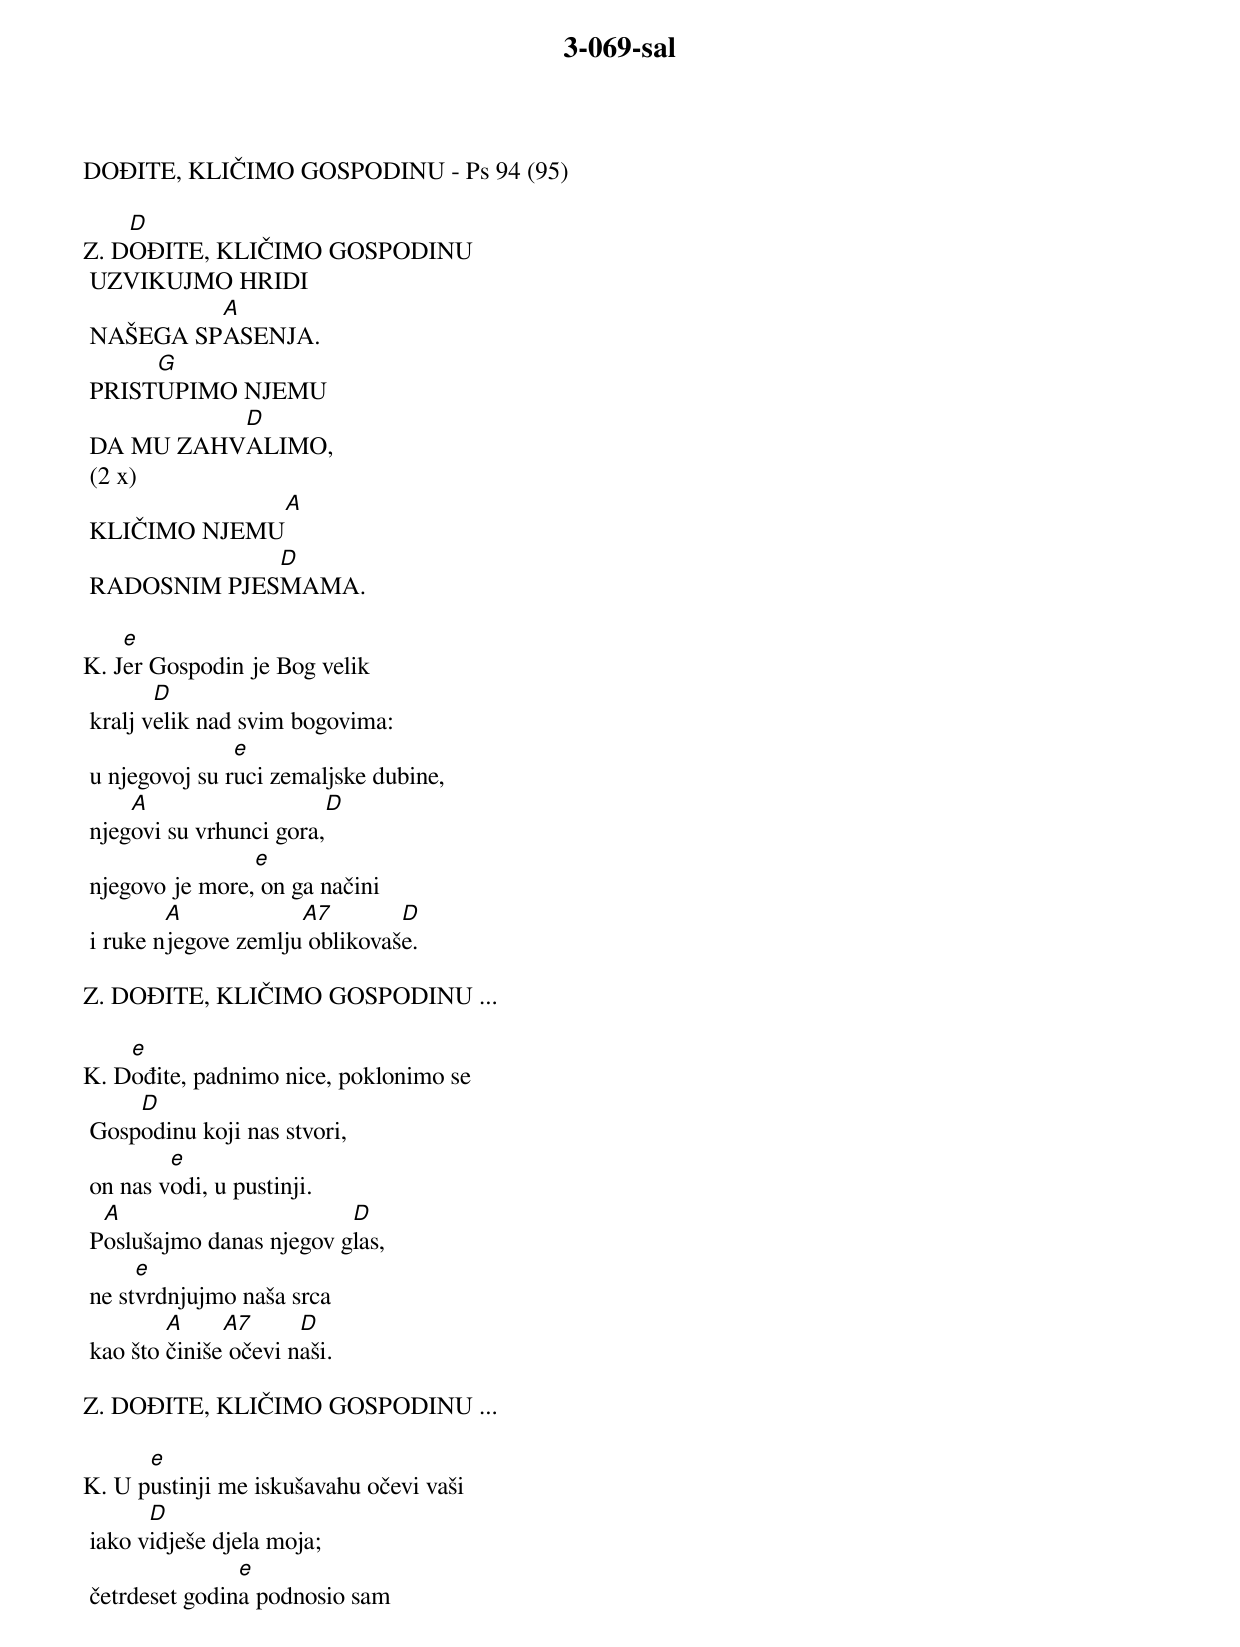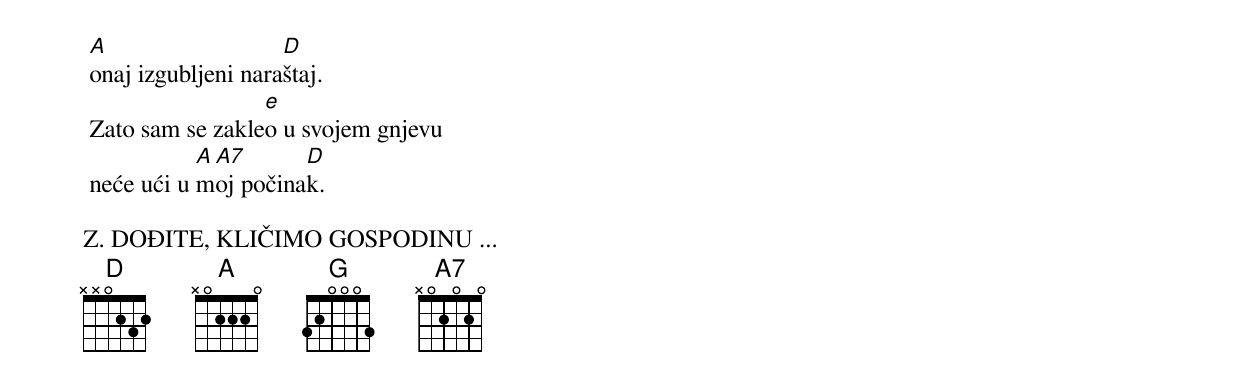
{title: 3-069-sal}

DOÐITE, KLIČIMO GOSPODINU - Ps 94 (95)

Z.	D[D]OĐITE, KLIČIMO GOSPODINU
	UZVIKUJMO HRIDI
	NAŠEGA SP[A]ASENJA.
	PRIST[G]UPIMO NJEMU
	DA MU ZAHV[D]ALIMO,
	(2 x)
	KLIČIMO NJEMU[A]
	RADOSNIM PJES[D]MAMA.

K.	J[e]er Gospodin je Bog velik
	kralj v[D]elik nad svim bogovima:
	u njegovoj su r[e]uci zemaljske dubine,
	njeg[A]ovi su vrhunci gora,[D]
	njegovo je more,[e] on ga načini
	i ruke n[A]jegove zemlju[A7] oblikovaš[D]e.

Z.	DOĐITE, KLIČIMO GOSPODINU ...

K.	D[e]ođite, padnimo nice, poklonimo se
	Gosp[D]odinu koji nas stvori,
	on nas v[e]odi, u pustinji.
	P[A]oslušajmo danas njegov g[D]las,
	ne st[e]vrdnjujmo naša srca
	kao što [A]činiše[A7] očevi n[D]aši.

Z.	DOĐITE, KLIČIMO GOSPODINU ...

K.	U p[e]ustinji me iskušavahu očevi vaši
	iako v[D]idješe djela moja;
	četrdeset godin[e]a podnosio sam
	[A]onaj izgubljeni nara[D]štaj.
	Zato sam se zakle[e]o u svojem gnjevu
	neće ući u [A]m[A7]oj počina[D]k.

Z.	DOĐITE, KLIČIMO GOSPODINU ...
